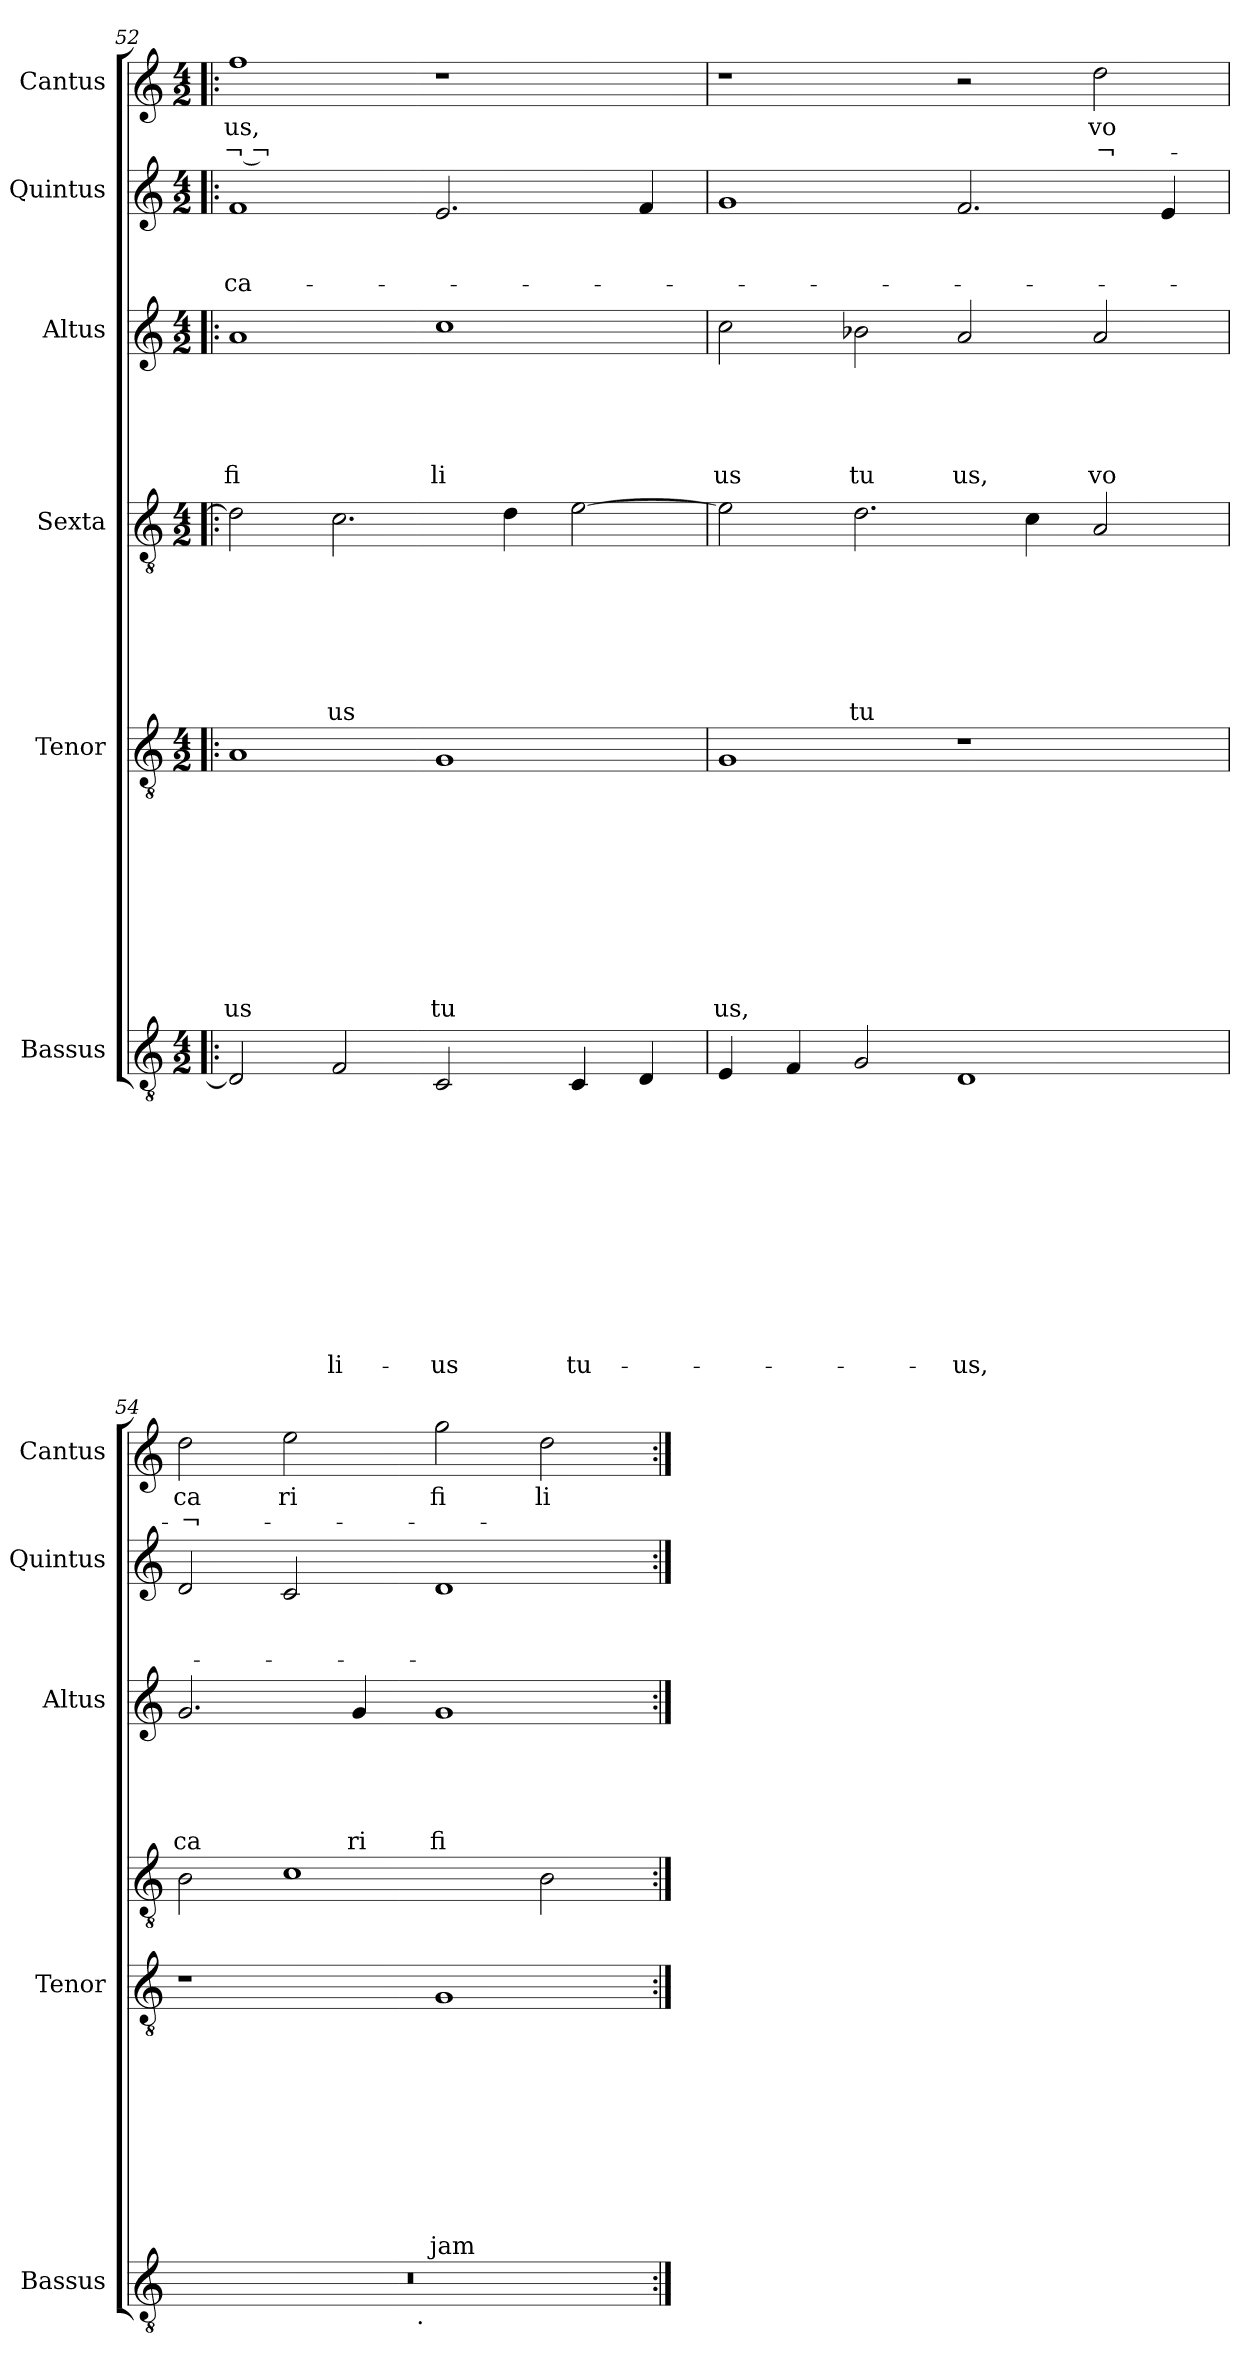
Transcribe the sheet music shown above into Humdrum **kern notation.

**kern	**text	**text	**text	**text	**text	**text	**text	**text	**text	**text	**text	**text	**kern	**text	**text	**text	**text	**text	**text	**text	**text	**text	**text	**kern	**text	**text	**text	**text	**text	**text	**text	**kern	**text	**text	**text	**text	**text	**kern	**text	**text	**text	**kern	**text	**text
*part6	*part6	*part6	*part6	*part6	*part6	*part6	*part6	*part6	*part6	*part6	*part6	*part6	*part5	*part5	*part5	*part5	*part5	*part5	*part5	*part5	*part5	*part5	*part5	*part4	*part4	*part4	*part4	*part4	*part4	*part4	*part4	*part3	*part3	*part3	*part3	*part3	*part3	*part2	*part2	*part2	*part2	*part1	*part1	*part1
*staff6	*staff6	*staff6	*staff6	*staff6	*staff6	*staff6	*staff6	*staff6	*staff6	*staff6	*staff6	*staff6	*staff5	*staff5	*staff5	*staff5	*staff5	*staff5	*staff5	*staff5	*staff5	*staff5	*staff5	*staff4	*staff4	*staff4	*staff4	*staff4	*staff4	*staff4	*staff4	*staff3	*staff3	*staff3	*staff3	*staff3	*staff3	*staff2	*staff2	*staff2	*staff2	*staff1	*staff1	*staff1
*I"Bassus	*	*	*	*	*	*	*	*	*	*	*	*	*I"Tenor	*	*	*	*	*	*	*	*	*	*	*I"Sexta	*	*	*	*	*	*	*	*I"Altus	*	*	*	*	*	*I"Quintus	*	*	*	*I"Cantus	*	*
*I'Bassus	*	*	*	*	*	*	*	*	*	*	*	*	*I'Tenor	*	*	*	*	*	*	*	*	*	*	*	*	*	*	*	*	*	*	*I'Altus	*	*	*	*	*	*I'Quintus	*	*	*	*I'Cantus	*	*
!!LO:LB:g=z
*clefGv2	*	*	*	*	*	*	*	*	*	*	*	*	*clefGv2	*	*	*	*	*	*	*	*	*	*	*clefGv2	*	*	*	*	*	*	*	*clefG2	*	*	*	*	*	*clefG2	*	*	*	*clefG2	*	*
*k[]	*	*	*	*	*	*	*	*	*	*	*	*	*k[]	*	*	*	*	*	*	*	*	*	*	*k[]	*	*	*	*	*	*	*	*k[]	*	*	*	*	*	*k[]	*	*	*	*k[]	*	*
*C:	*	*	*	*	*	*	*	*	*	*	*	*	*C:	*	*	*	*	*	*	*	*	*	*	*C:	*	*	*	*	*	*	*	*C:	*	*	*	*	*	*C:	*	*	*	*C:	*	*
*M4/2	*	*	*	*	*	*	*	*	*	*	*	*	*M4/2	*	*	*	*	*	*	*	*	*	*	*M4/2	*	*	*	*	*	*	*	*M4/2	*	*	*	*	*	*M4/2	*	*	*	*M4/2	*	*
=52!|:	=52!|:	=52!|:	=52!|:	=52!|:	=52!|:	=52!|:	=52!|:	=52!|:	=52!|:	=52!|:	=52!|:	=52!|:	=52!|:	=52!|:	=52!|:	=52!|:	=52!|:	=52!|:	=52!|:	=52!|:	=52!|:	=52!|:	=52!|:	=52!|:	=52!|:	=52!|:	=52!|:	=52!|:	=52!|:	=52!|:	=52!|:	=52!|:	=52!|:	=52!|:	=52!|:	=52!|:	=52!|:	=52!|:	=52!|:	=52!|:	=52!|:	=52!|:	=52!|:	=52!|:
!	!	!	!	!	!	!	!	!	!	!	!	!	!	!	!	!	!	!	!	!	!	!	!LO:LY:b	!	!	!	!	!	!	!	!	!	!	!	!	!	!LO:LY:b	!	!	!	!LO:LY:b	!	!LO:LY:b	!LO:LY:b
2D/]	.	.	.	.	.	.	.	.	.	.	.	.	1A	.	.	.	.	.	.	.	.	.	us	2d\]	.	.	.	.	.	.	.	1a	.	.	.	.	fi	1f	.	.	ca-	1ff	us,	-¬ ¬
!	!	!	!	!	!	!	!	!	!	!	!	!LO:LY:b	!	!	!	!	!	!	!	!	!	!	!	!	!	!	!	!	!	!	!LO:LY:b	!	!	!	!	!	!	!	!	!	!	!	!	!
2F/	.	.	.	.	.	.	.	.	.	.	.	-li-	.	.	.	.	.	.	.	.	.	.	.	2.c\	.	.	.	.	.	.	-us	.	.	.	.	.	.	.	.	.	.	.	.	.
!	!	!	!	!	!	!	!	!	!	!	!	!LO:LY:b	!	!	!	!	!	!	!	!	!	!	!LO:LY:b	!	!	!	!	!	!	!	!	!	!	!	!	!	!LO:LY:b	!	!	!	!	!	!	!
2C/	.	.	.	.	.	.	.	.	.	.	.	-us	1G	.	.	.	.	.	.	.	.	.	tu	.	.	.	.	.	.	.	.	1cc	.	.	.	.	li	2.e/	.	.	.	1r	.	.
.	.	.	.	.	.	.	.	.	.	.	.	.	.	.	.	.	.	.	.	.	.	.	.	4d\	.	.	.	.	.	.	.	.	.	.	.	.	.	.	.	.	.	.	.	.
!	!	!	!	!	!	!	!	!	!	!	!	!LO:LY:b	!	!	!	!	!	!	!	!	!	!	!	!	!	!	!	!	!	!	!	!	!	!	!	!	!	!	!	!	!	!	!	!
4C/	.	.	.	.	.	.	.	.	.	.	.	tu-	.	.	.	.	.	.	.	.	.	.	.	[>2e\	.	.	.	.	.	.	.	.	.	.	.	.	.	.	.	.	.	.	.	.
4D/	.	.	.	.	.	.	.	.	.	.	.	.	.	.	.	.	.	.	.	.	.	.	.	.	.	.	.	.	.	.	.	.	.	.	.	.	.	4f/	.	.	.	.	.	.
=53	=53	=53	=53	=53	=53	=53	=53	=53	=53	=53	=53	=53	=53	=53	=53	=53	=53	=53	=53	=53	=53	=53	=53	=53	=53	=53	=53	=53	=53	=53	=53	=53	=53	=53	=53	=53	=53	=53	=53	=53	=53	=53	=53	=53
!	!	!	!	!	!	!	!	!	!	!	!	!	!	!	!	!	!	!	!	!	!	!	!LO:LY:b	!	!	!	!	!	!	!	!	!	!	!	!	!	!LO:LY:b	!	!	!	!	!	!	!
4E/	.	.	.	.	.	.	.	.	.	.	.	.	1G	.	.	.	.	.	.	.	.	.	us,	2e\]	.	.	.	.	.	.	.	2cc\	.	.	.	.	us	1g	.	.	.	1r	.	.
4F/	.	.	.	.	.	.	.	.	.	.	.	.	.	.	.	.	.	.	.	.	.	.	.	.	.	.	.	.	.	.	.	.	.	.	.	.	.	.	.	.	.	.	.	.
!	!	!	!	!	!	!	!	!	!	!	!	!	!	!	!	!	!	!	!	!	!	!	!	!	!	!	!	!	!	!	!LO:LY:b	!	!	!	!	!	!LO:LY:b	!	!	!	!	!	!	!
2G/	.	.	.	.	.	.	.	.	.	.	.	.	.	.	.	.	.	.	.	.	.	.	.	2.d\	.	.	.	.	.	.	tu	2b-X\	.	.	.	.	tu	.	.	.	.	.	.	.
!	!	!	!	!	!	!	!	!	!	!	!	!LO:LY:b	!	!	!	!	!	!	!	!	!	!	!	!	!	!	!	!	!	!	!	!	!	!	!	!	!LO:LY:b	!	!	!	!	!	!	!
1D	.	.	.	.	.	.	.	.	.	.	.	-us,	1r	.	.	.	.	.	.	.	.	.	.	.	.	.	.	.	.	.	.	2a/	.	.	.	.	us,	2.f/	.	.	.	2r	.	.
.	.	.	.	.	.	.	.	.	.	.	.	.	.	.	.	.	.	.	.	.	.	.	.	4c\	.	.	.	.	.	.	.	.	.	.	.	.	.	.	.	.	.	.	.	.
!	!	!	!	!	!	!	!	!	!	!	!	!	!	!	!	!	!	!	!	!	!	!	!	!	!	!	!	!	!	!	!	!	!	!	!	!	!LO:LY:b	!	!	!	!	!	!LO:LY:b	!LO:LY:b
.	.	.	.	.	.	.	.	.	.	.	.	.	.	.	.	.	.	.	.	.	.	.	.	2A/	.	.	.	.	.	.	.	2a/	.	.	.	.	vo	.	.	.	.	2dd\	vo	¬-
.	.	.	.	.	.	.	.	.	.	.	.	.	.	.	.	.	.	.	.	.	.	.	.	.	.	.	.	.	.	.	.	.	.	.	.	.	.	4e/	.	.	.	.	.	.
=54	=54	=54	=54	=54	=54	=54	=54	=54	=54	=54	=54	=54	=54	=54	=54	=54	=54	=54	=54	=54	=54	=54	=54	=54	=54	=54	=54	=54	=54	=54	=54	=54	=54	=54	=54	=54	=54	=54	=54	=54	=54	=54	=54	=54
!	!	!	!	!	!	!	!	!	!	!	!	!	!	!	!	!	!	!	!	!	!	!	!	!	!	!	!	!	!	!	!	!	!	!	!	!	!LO:LY:b	!	!	!	!	!	!LO:LY:b	!LO:LY:b
*^	*	*	*	*	*	*	*	*	*	*	*	*	*	*	*	*	*	*	*	*	*	*	*	*	*	*	*	*	*	*	*	*	*	*	*	*	*	*	*	*	*	*	*	*
0r	2ryy	.	.	.	.	.	.	.	.	.	.	.	.	1r	.	.	.	.	.	.	.	.	.	.	2B\	.	.	.	.	.	.	.	2.g/	.	.	.	.	ca	2d/	.	.	.	2dd\	ca	-¬-
!	!	!	!	!	!	!	!	!	!	!	!	!	!	!	!	!	!	!	!	!	!	!	!	!	!	!	!	!	!	!	!	!	!	!	!	!	!	!	!	!	!	!	!	!LO:LY:b	!
.	4...ryy	.	.	.	.	.	.	.	.	.	.	.	.	.	.	.	.	.	.	.	.	.	.	.	1c	.	.	.	.	.	.	.	.	.	.	.	.	.	2c/	.	.	.	2ee\	ri	.
!	!	!	!	!	!	!	!	!	!	!	!	!	!	!	!	!	!	!	!	!	!	!	!	!	!	!	!	!	!	!	!	!	!	!	!	!	!	!LO:LY:b	!	!	!	!	!	!	!
.	.	.	.	.	.	.	.	.	.	.	.	.	.	.	.	.	.	.	.	.	.	.	.	.	.	.	.	.	.	.	.	.	4g/	.	.	.	.	ri	.	.	.	.	.	.	.
!	!LO:TX:b:t=.	!	!	!	!	!	!	!	!	!	!	!	!	!	!	!	!	!	!	!	!	!	!	!	!	!	!	!	!	!	!	!	!	!	!	!	!	!	!	!	!	!	!	!	!
.	1ryy	.	.	.	.	.	.	.	.	.	.	.	.	.	.	.	.	.	.	.	.	.	.	.	.	.	.	.	.	.	.	.	.	.	.	.	.	.	.	.	.	.	.	.	.
!	!	!	!	!	!	!	!	!	!	!	!	!	!	!	!	!	!	!	!	!	!	!	!	!LO:LY:b	!	!	!	!	!	!	!	!	!	!	!	!	!	!LO:LY:b	!	!	!	!	!	!LO:LY:b	!
.	.	.	.	.	.	.	.	.	.	.	.	.	.	1G	.	.	.	.	.	.	.	.	.	jam	.	.	.	.	.	.	.	.	1g	.	.	.	.	fi	1d	.	.	.	2gg\	fi	.
!	!	!	!	!	!	!	!	!	!	!	!	!	!	!	!	!	!	!	!	!	!	!	!	!	!	!	!	!	!	!	!	!	!	!	!	!	!	!	!	!	!	!	!	!LO:LY:b	!
.	.	.	.	.	.	.	.	.	.	.	.	.	.	.	.	.	.	.	.	.	.	.	.	.	2B\	.	.	.	.	.	.	.	.	.	.	.	.	.	.	.	.	.	2dd\	li	.
.	32ryy	.	.	.	.	.	.	.	.	.	.	.	.	.	.	.	.	.	.	.	.	.	.	.	.	.	.	.	.	.	.	.	.	.	.	.	.	.	.	.	.	.	.	.	.
*v	*v	*	*	*	*	*	*	*	*	*	*	*	*	*	*	*	*	*	*	*	*	*	*	*	*	*	*	*	*	*	*	*	*	*	*	*	*	*	*	*	*	*	*	*	*
=:|!	=:|!	=:|!	=:|!	=:|!	=:|!	=:|!	=:|!	=:|!	=:|!	=:|!	=:|!	=:|!	=:|!	=:|!	=:|!	=:|!	=:|!	=:|!	=:|!	=:|!	=:|!	=:|!	=:|!	=:|!	=:|!	=:|!	=:|!	=:|!	=:|!	=:|!	=:|!	=:|!	=:|!	=:|!	=:|!	=:|!	=:|!	=:|!	=:|!	=:|!	=:|!	=:|!	=:|!	=:|!
*-	*-	*-	*-	*-	*-	*-	*-	*-	*-	*-	*-	*-	*-	*-	*-	*-	*-	*-	*-	*-	*-	*-	*-	*-	*-	*-	*-	*-	*-	*-	*-	*-	*-	*-	*-	*-	*-	*-	*-	*-	*-	*-	*-	*-
